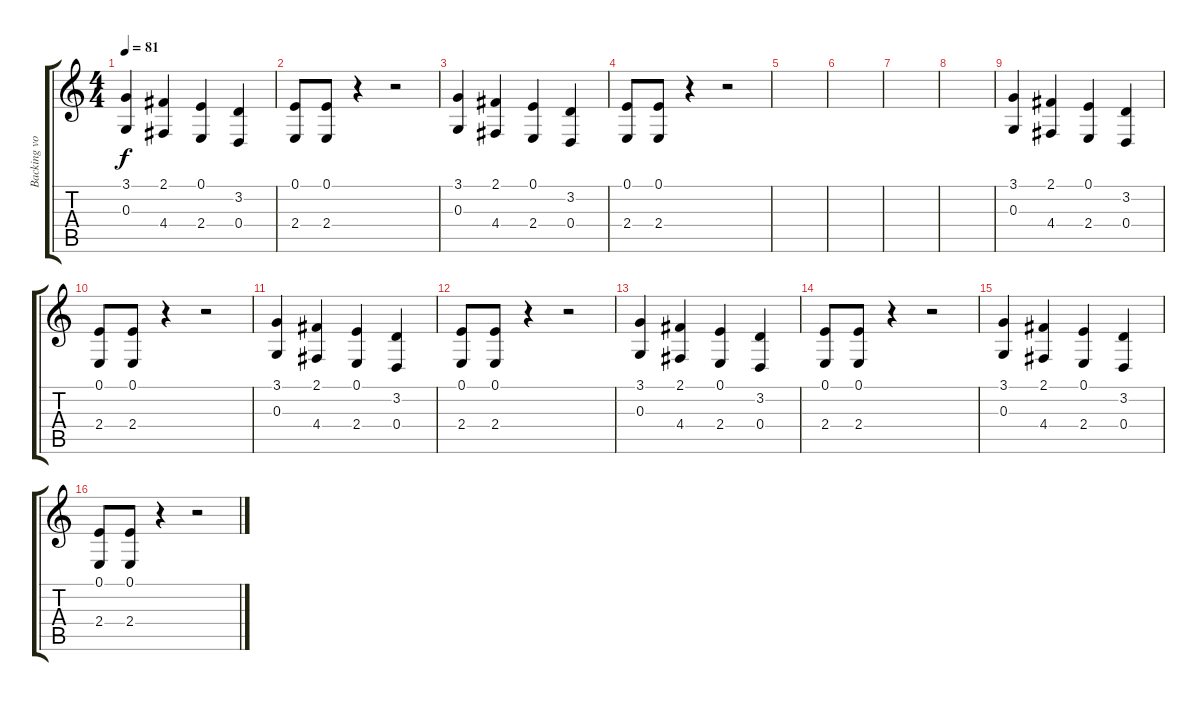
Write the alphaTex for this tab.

\track ("Backing voice" "Backing vo") {instrument voiceoohs}
\staff {score tabs}
\tuning (E4 B3 G3 D3 A2 E2) {hide}
\ts (4 4)
\tempo 81
\clef g2
\ks c
(3.1 0.3).4{dy f} (2.1 4.4).4 (0.1 2.4).4 (3.2 0.4).4 |
(0.1 2.4).8 (0.1 2.4).8 r.4 r.2 |
(3.1 0.3).4 (2.1 4.4).4 (0.1 2.4).4 (3.2 0.4).4 |
(0.1 2.4).8 (0.1 2.4).8 r.4 r.2 |
|
|
|
|
(3.1 0.3).4 (2.1 4.4).4 (0.1 2.4).4 (3.2 0.4).4 |
(0.1 2.4).8 (0.1 2.4).8 r.4 r.2 |
(3.1 0.3).4 (2.1 4.4).4 (0.1 2.4).4 (3.2 0.4).4 |
(0.1 2.4).8 (0.1 2.4).8 r.4 r.2 |
(3.1 0.3).4 (2.1 4.4).4 (0.1 2.4).4 (3.2 0.4).4 |
(0.1 2.4).8 (0.1 2.4).8 r.4 r.2 |
(3.1 0.3).4 (2.1 4.4).4 (0.1 2.4).4 (3.2 0.4).4 |
(0.1 2.4).8 (0.1 2.4).8 r.4 r.2
